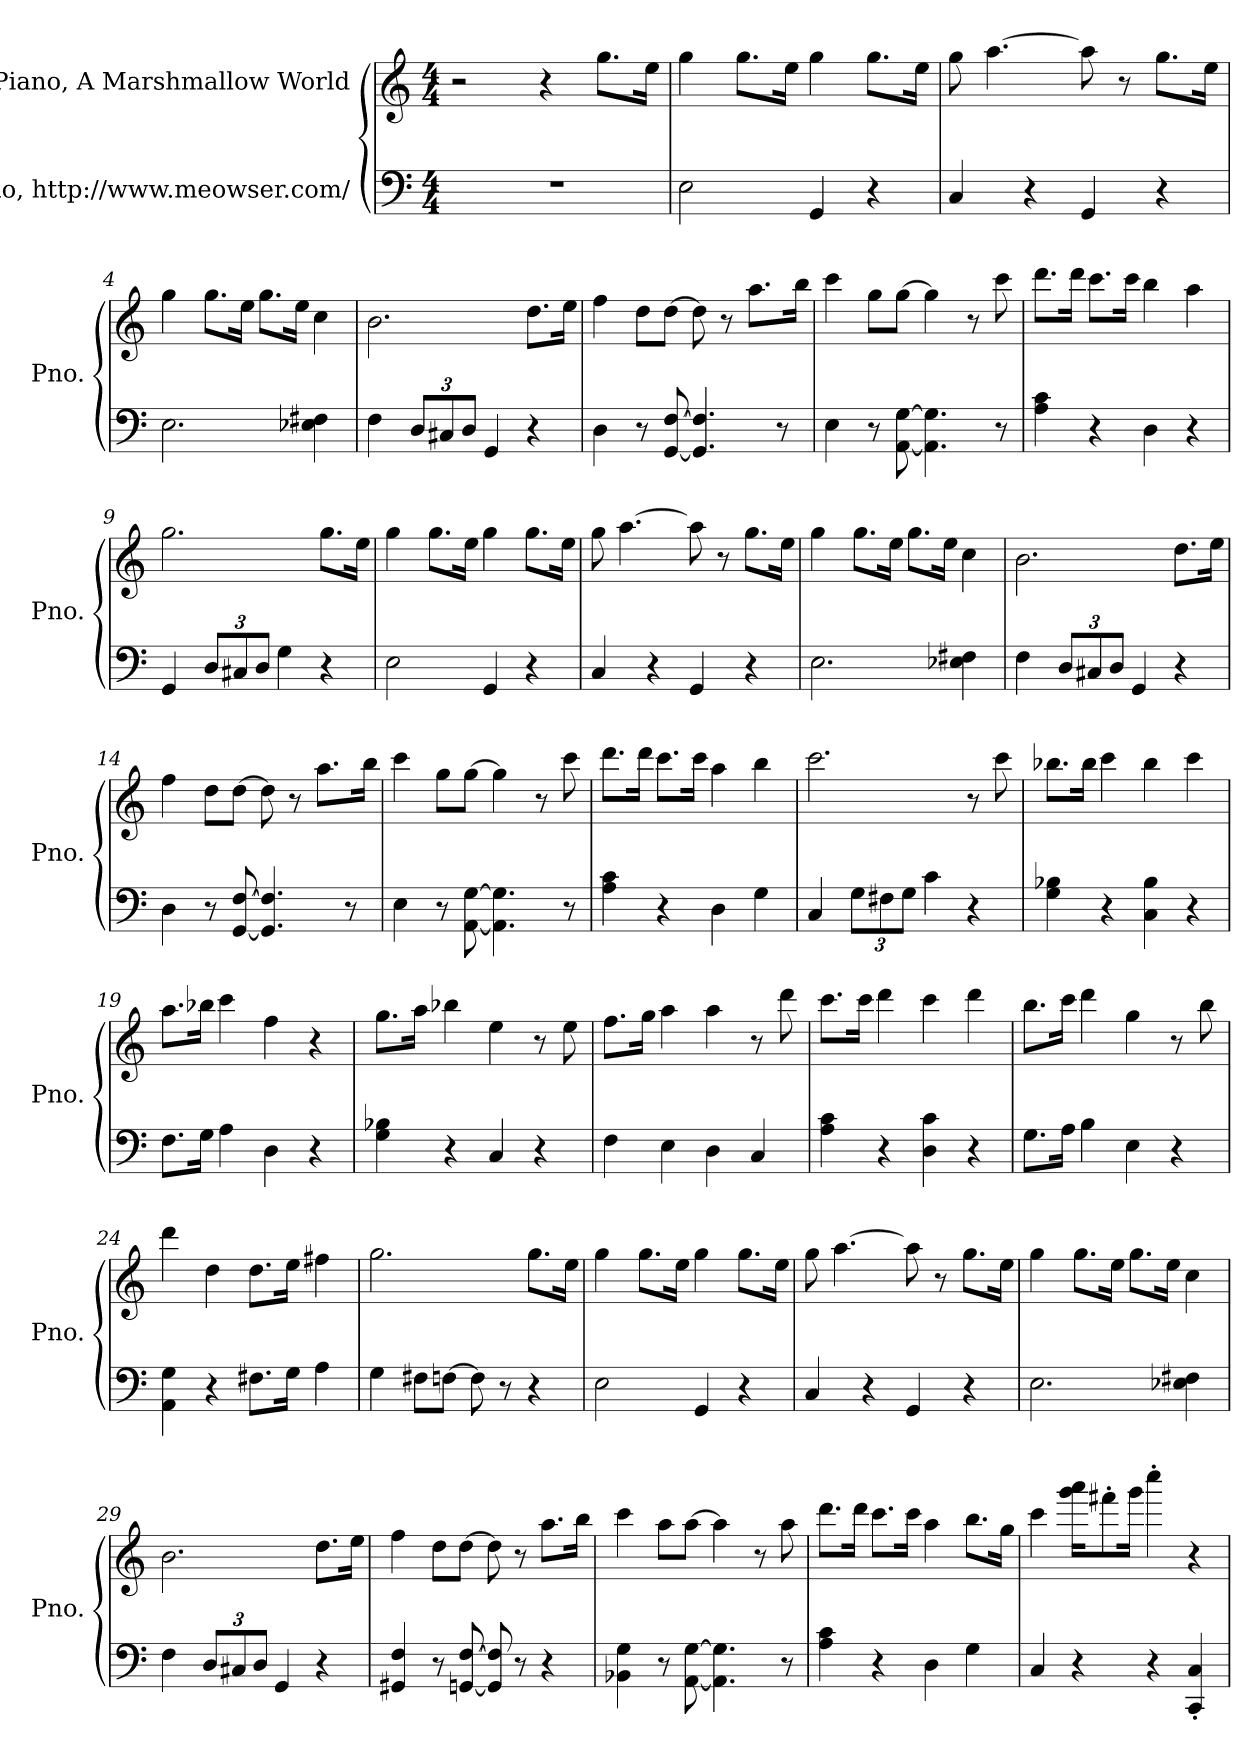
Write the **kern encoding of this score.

**kern	**kern
*part2	*part1
*staff2	*staff1
*I"Piano, http://www.meowser.com/	*I"Piano, A Marshmallow World
*I'Pno.	*I'Pno.
*clefF4	*clefG2
*k[]	*k[]
*M4/4	*M4/4
*MM127	*MM127
=1	=1
1r	2r
.	4r
.	8.gg\L
.	16ee\Jk
=2	=2
2E\	4gg\
.	8.gg\L
.	16ee\Jk
4GG/	4gg\
4r	8.gg\L
.	16ee\Jk
=3	=3
4C/	8gg\
.	[4.aa\
4r	.
4GG/	8aa\]
.	8r
4r	8.gg\L
.	16ee\Jk
=4	=4
2.E\	4gg\
.	8.gg\L
.	16ee\Jk
.	8.gg\L
.	16ee\Jk
4E-X\ 4F#X\	4cc\
!!LO:LB:g=z
=5	=5
4F\	2.b\
*Xbrackettup	*
12D/L	.
12C#X/	.
12D/J	.
4GG/	.
4r	8.dd\L
.	16ee\Jk
=6	=6
4D\	4ff\
8r	8dd\L
[8GG/ [8F/	[8dd\J
4.GG/] 4.F/]	8dd\]
.	8r
.	8.aa\L
8r	.
.	16bb\Jk
=7	=7
4E\	4ccc\
8r	8gg\L
[8AA\ [8G\	[8gg\J
4.AA\] 4.G\]	4gg\]
.	8r
8r	8ccc\
=8	=8
4A\ 4c\	8.ddd\L
.	16ddd\Jk
4r	8.ccc\L
.	16ccc\Jk
4D\	4bb\
4r	4aa\
=9	=9
4GG/	2.gg\
12D/L	.
12C#X/	.
12D/J	.
4G\	.
4r	8.gg\L
.	16ee\Jk
!!LO:LB:g=z
=10	=10
2E\	4gg\
.	8.gg\L
.	16ee\Jk
4GG/	4gg\
4r	8.gg\L
.	16ee\Jk
=11	=11
4C/	8gg\
.	[4.aa\
4r	.
4GG/	8aa\]
.	8r
4r	8.gg\L
.	16ee\Jk
=12	=12
2.E\	4gg\
.	8.gg\L
.	16ee\Jk
.	8.gg\L
.	16ee\Jk
4E-X\ 4F#X\	4cc\
=13	=13
4F\	2.b\
12D/L	.
12C#X/	.
12D/J	.
4GG/	.
4r	8.dd\L
.	16ee\Jk
=14	=14
4D\	4ff\
8r	8dd\L
[8GG/ [8F/	[8dd\J
4.GG/] 4.F/]	8dd\]
.	8r
.	8.aa\L
8r	.
.	16bb\Jk
!!LO:LB:g=z
=15	=15
4E\	4ccc\
8r	8gg\L
[8AA\ [8G\	[8gg\J
4.AA\] 4.G\]	4gg\]
.	8r
8r	8ccc\
=16	=16
4A\ 4c\	8.ddd\L
.	16ddd\Jk
4r	8.ccc\L
.	16ccc\Jk
4D\	4aa\
4G\	4bb\
=17	=17
4C/	2.ccc\
12G\L	.
12F#X\	.
12G\J	.
4c\	.
4r	8r
.	8ccc\
=18	=18
4G\ 4B-X\	8.bb-X\L
.	16bb-\Jk
4r	4ccc\
4C\ 4B-\	4bb-\
4r	4ccc\
=19	=19
8.F\L	8.aa\L
16G\Jk	16bb-X\Jk
4A\	4ccc\
4D\	4ff\
4r	4r
!!LO:LB:g=z
=20	=20
4G\ 4B-X\	8.gg\L
.	16aa\Jk
4r	4bb-X\
4C/	4ee\
4r	8r
.	8ee\
=21	=21
4F\	8.ff\L
.	16gg\Jk
4E\	4aa\
4D\	4aa\
4C/	8r
.	8ddd\
=22	=22
4A\ 4c\	8.ccc\L
.	16ccc\Jk
4r	4ddd\
4D\ 4c\	4ccc\
4r	4ddd\
=23	=23
8.G\L	8.bb\L
16A\Jk	16ccc\Jk
4B\	4ddd\
4E\	4gg\
4r	8r
.	8bb\
=24	=24
4AA\ 4G\	4ddd\
4r	4dd\
8.F#X\L	8.dd\L
16G\Jk	16ee\Jk
4A\	4ff#X\
!!LO:LB:g=z
=25	=25
4G\	2.gg\
8F#X\L	.
[8Fn\J	.
8F\]	.
8r	.
4r	8.gg\L
.	16ee\Jk
=26	=26
2E\	4gg\
.	8.gg\L
.	16ee\Jk
4GG/	4gg\
4r	8.gg\L
.	16ee\Jk
=27	=27
4C/	8gg\
.	[4.aa\
4r	.
4GG/	8aa\]
.	8r
4r	8.gg\L
.	16ee\Jk
=28	=28
2.E\	4gg\
.	8.gg\L
.	16ee\Jk
.	8.gg\L
.	16ee\Jk
4E-X\ 4F#X\	4cc\
=29	=29
4F\	2.b\
12D/L	.
12C#X/	.
12D/J	.
4GG/	.
4r	8.dd\L
.	16ee\Jk
!!LO:PB:g=z
=30	=30
4GG#X/ 4F/	4ff\
8r	8dd\L
[8GGn/ [8F/	[8dd\J
8GG/] 8F/]	8dd\]
8r	8r
4r	8.aa\L
.	16bb\Jk
=31	=31
4BB-X\ 4G\	4ccc\
8r	8aa\L
[8AA\ [8G\	[8aa\J
4.AA\] 4.G\]	4aa\]
.	8r
8r	8aa\
=32	=32
4A\ 4c\	8.ddd\L
.	16ddd\Jk
4r	8.ccc\L
.	16ccc\Jk
4D\	4aa\
4G\	8.bb\L
.	16gg\Jk
=33	=33
4C/	4ccc\
4r	16ggg\ 16aaa\KL
.	8fff#X'\
.	16ggg\Jk
4r	4cccc'\
4CC/' 4C/'	4r
=	=
*-	*-
